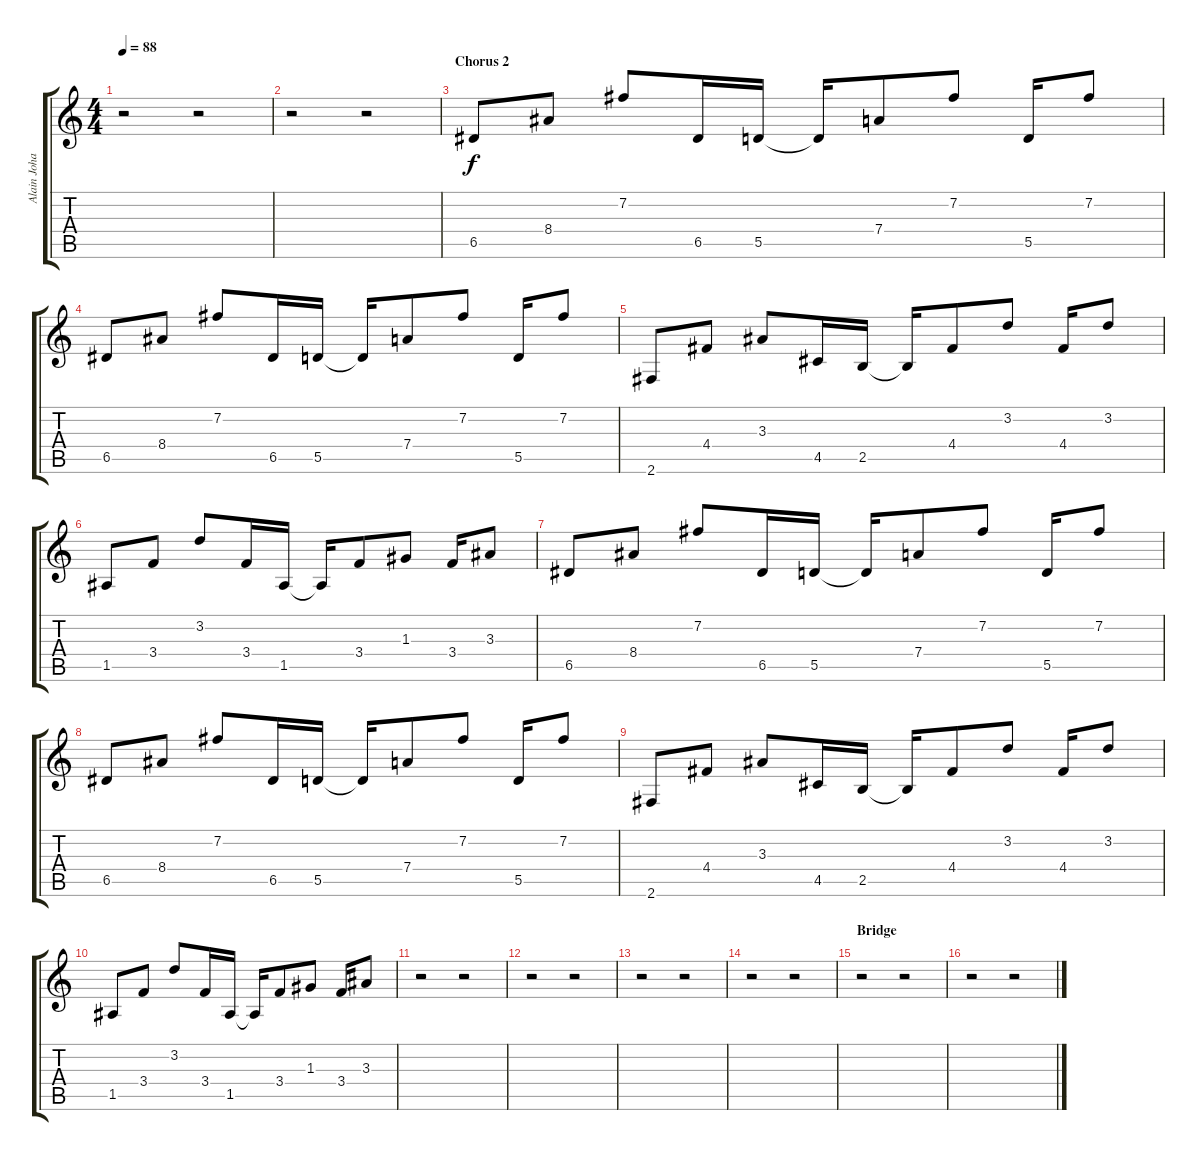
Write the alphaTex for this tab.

\track ("Alain Johannes" "Alain Joha") {instrument distortionguitar}
\staff {score tabs}
\tuning (E4 B3 G3 D3 A2 E2) {hide}
\ts (4 4)
\tempo 88
\clef g2
\ks c
r.2{dy f} r.2 |
r.2 r.2 |
\section ("" "Chorus 2")
6.5.8 8.4.8 7.2.8 6.5.16 5.5.16 5.5{t}.16 7.4.8 7.2.8 5.5.16 7.2.8 |
6.5.8 8.4.8 7.2.8 6.5.16 5.5.16 5.5{t}.16 7.4.8 7.2.8 5.5.16 7.2.8 |
2.6.8 4.4.8 3.3.8 4.5.16 2.5.16 2.5{t}.16 4.4.8 3.2.8 4.4.16 3.2.8 |
1.5.8 3.4.8 3.2.8 3.4.16 1.5.16 1.5{t}.16 3.4.8 1.3.8 3.4.16 3.3.8 |
6.5.8 8.4.8 7.2.8 6.5.16 5.5.16 5.5{t}.16 7.4.8 7.2.8 5.5.16 7.2.8 |
6.5.8 8.4.8 7.2.8 6.5.16 5.5.16 5.5{t}.16 7.4.8 7.2.8 5.5.16 7.2.8 |
2.6.8 4.4.8 3.3.8 4.5.16 2.5.16 2.5{t}.16 4.4.8 3.2.8 4.4.16 3.2.8 |
1.5.8 3.4.8 3.2.8 3.4.16 1.5.16 1.5{t}.16 3.4.8 1.3.8 3.4.16 3.3.8 |
r.2 r.2 |
r.2 r.2 |
r.2 r.2 |
r.2 r.2 |
\section ("" "Bridge")
r.2 r.2 |
r.2 r.2
